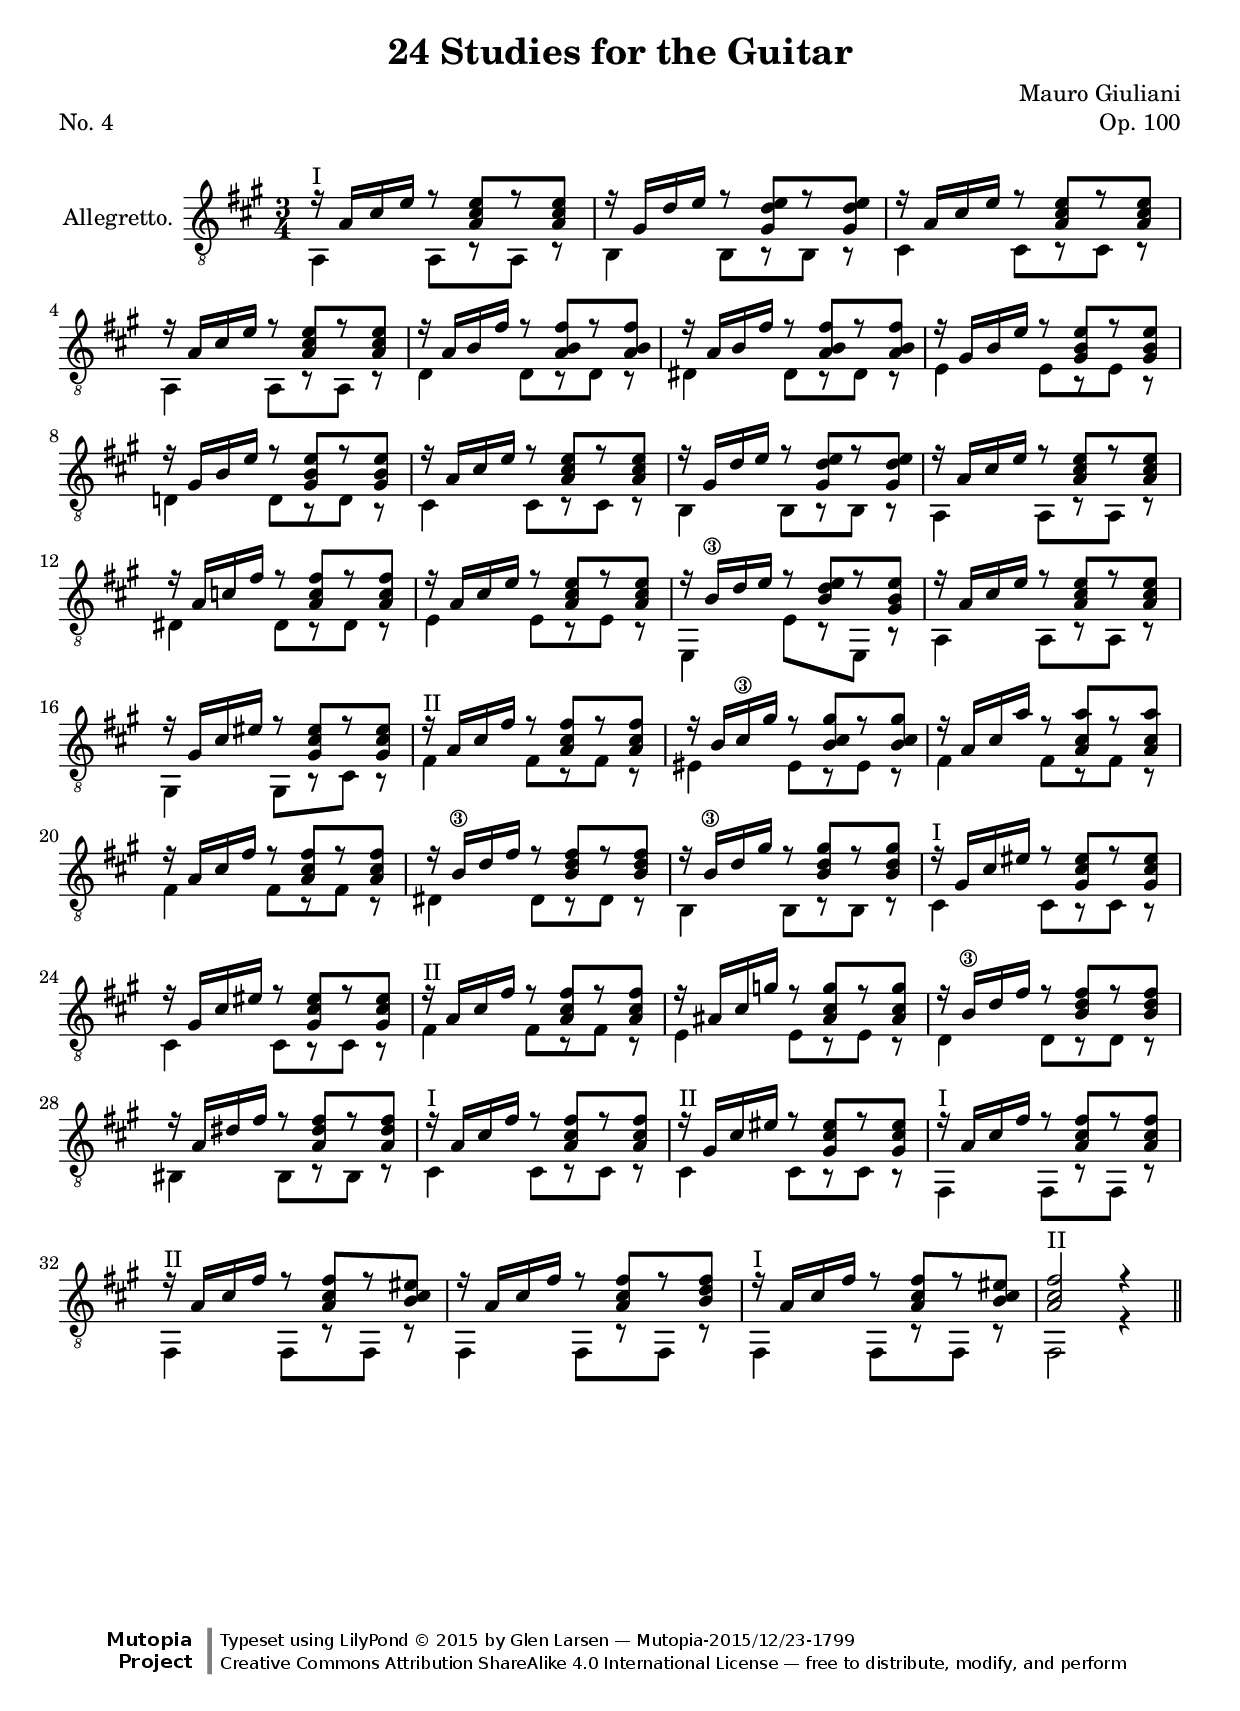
\version "2.19.32"

\header {
  title = "24 Studies for the Guitar"
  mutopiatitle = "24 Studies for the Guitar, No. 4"
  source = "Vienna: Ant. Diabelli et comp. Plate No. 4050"
  %source = "Statens musikbibliotek - The Music Library of Sweden"
  date = "c.1832"
  composer = "Mauro Giuliani"
  opus = "Op. 100"
  piece = "No. 4"
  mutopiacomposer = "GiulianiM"
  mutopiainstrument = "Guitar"
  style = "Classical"
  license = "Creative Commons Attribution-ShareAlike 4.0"
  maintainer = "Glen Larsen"
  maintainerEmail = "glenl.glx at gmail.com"

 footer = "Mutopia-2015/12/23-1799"
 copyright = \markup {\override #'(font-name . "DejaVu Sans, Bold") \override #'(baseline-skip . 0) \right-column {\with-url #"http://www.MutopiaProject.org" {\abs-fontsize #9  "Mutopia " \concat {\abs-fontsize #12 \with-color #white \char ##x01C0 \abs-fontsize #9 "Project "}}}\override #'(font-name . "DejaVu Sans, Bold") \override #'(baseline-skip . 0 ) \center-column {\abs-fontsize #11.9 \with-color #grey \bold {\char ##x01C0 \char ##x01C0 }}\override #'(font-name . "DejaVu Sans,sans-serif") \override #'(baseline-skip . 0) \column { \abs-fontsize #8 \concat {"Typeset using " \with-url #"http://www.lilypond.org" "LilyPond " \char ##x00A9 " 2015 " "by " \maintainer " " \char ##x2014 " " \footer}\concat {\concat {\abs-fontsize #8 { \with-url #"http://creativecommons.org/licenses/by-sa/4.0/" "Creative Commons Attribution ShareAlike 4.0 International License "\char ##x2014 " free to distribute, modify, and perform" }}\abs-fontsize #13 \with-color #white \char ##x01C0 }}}
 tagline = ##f
}

\paper {
  % add space between composer/opus markup and first staff
  markup-system-spacing #'padding = #3
  % add a little space between composer and opus
  markup-markup-spacing #'padding = #1.2
  top-margin = #8
  bottom-margin = #10
}

\layout {
  indent = 60\pt
  short-indent = 0\pt
}

upperVoice = \relative c' {
  \voiceOne
  r16^\markup{"I"} a[ cis e] r8 <a, cis e>8[ r8 <a cis e>8] |
  r16 gis16[ d' e ] r8 <gis, d' e>8[ r8 <gis d' e>8 ] |
  r16 a[ cis e] r8 <a, cis e>8[ r8 <a cis e>8 ] |
  r16 a[ cis e] r8 <a, cis e>8[ r8 <a cis e>8] |
  r16 a[ b fis'] r8 <a, b fis'>8[ r8 <a b fis'>8 ] |
  r16 a[ b fis'] r8 <a, b fis'>8[ r8 <a b fis'>8 ] |
  r16 gis[ b e] r8 <gis, b e>8[ r <gis b e>8] |
  r16 gis[ b e] r8 <gis, b e>8[ r <gis b e>8] |
  r16 a[ cis e] r8 <a, cis e>8[ r8 <a cis e>8] |
  r16 gis16[ d' e ] r8 <gis, d' e>8[ r8 <gis d' e>8 ] | % 10
  r16 a[ cis e] r8 <a, cis e>8[ r8 <a cis e>8] |
  r16 a[ c fis] r8 <a, c fis>8[ r <a c fis>8] |
  r16 a[ cis e] r8 <a, cis e>8[ r8 <a cis e>8] |
  r16 b\3[ d e] r8 <b d e>8[ r8 <gis b e>8] |
  r16 a[ cis e] r8 <a, cis e>8[ r8 <a cis e>8] |
  r16 gis[ cis eis] r8 <gis, cis eis>8[ r <gis cis eis>8] |
  r16^\markup{"II"} a[ cis fis] r8 <a, cis fis>8[ r8 <a cis fis>8] |
  r16 b[ cis\3 gis'] r8 <b, cis gis'>8[ r8 <b cis gis'>8] |
  r16 a[ cis a'] r8 <a, cis a'>8[ r8 <a cis a'>8] |
  r16 a[ cis fis] r8 <a, cis fis>8[ r8 <a cis fis>8] | % 20
  r16 b\3[ d fis] r8 <b, d fis>8[ r8 <b d fis>8] |
  r16 b\3[ d gis] r8 <b, d gis>8[ r8 <b d gis>8] |
  r16^\markup{"I"} gis[ cis eis] r8 <gis, cis eis>8[ r <gis cis eis>8] |
  r16 gis[ cis eis] r8 <gis, cis eis>8[ r <gis cis eis>8] |
  r16^\markup{"II"} a[ cis fis] r8 <a, cis fis>8[ r8 <a cis fis>8] |
  r16 ais[ cis g'] r8 <ais, cis g'>8[ r8 <ais cis g'>8] |
  r16 b\3[ d fis] r8 <b, d fis>8[ r8 <b d fis>8] |
  r16 a[ dis fis] r8 <a, dis fis>8[ r8 <a dis fis>8] |
  r16^\markup{"I"} a[ cis fis] r8 <a, cis fis>8[ r8 <a cis fis>8] |
  r16^\markup{"II"} gis[ cis eis] r8 <gis, cis eis>8[ r <gis cis eis>8] | % 30
  r16^\markup{"I"} a[ cis fis] r8 <a, cis fis>8[ r8 <a cis fis>8] |
  r16^\markup{"II"} a[ cis fis] r8 <a, cis fis>8[ r8 <b cis eis>8] |
  r16 a[ cis fis] r8 <a, cis fis>8[ r8 <b d fis>8] |
  r16^\markup{"I"} a[ cis fis] r8 <a, cis fis>8[ r8 <b cis eis>8] |
  <a cis fis>2^\markup{"II"} r4
  \bar "||"
}

lowerVoice = \relative c {
  \voiceTwo
  a4 a8[ r a] r |
  b4 b8[ r b] r |
  cis4 cis8[ r cis] r |
  a4 a8[ r a] r |
  d4 d8[ r d] r |
  dis4 dis8[ r dis] r |
  e4 e8[ r e] r |
  d!4 d8[ r d] r |
  cis4 cis8[ r cis] r |
  b4 b8[ r b] r |		% 10
  a4 a8[ r a] r |
  dis4 dis8[ r dis] r |
  e4 e8[ r e] r |
  e,4 e'8[ r e,] r |
  a4 a8[ r a] r |
  gis4 gis8[ r cis] r |
  fis4 fis8[ r fis] r |
  eis4 eis8[ r eis] r |
  fis4 fis8[ r fis] r |
  fis4 fis8[ r fis] r |
  dis4 dis8[ r dis] r |
  b4 b8[ r b] r |
  cis4 cis8[ r cis] r |
  cis4 cis8[ r cis] r |
  fis4 fis8[ r fis] r |
  e4 e8[ r e] r |
  d4 d8[ r d] r |
  bis4 bis8[ r bis] r |
  cis4 cis8[ r cis] r |
  cis4 cis8[ r cis] r |
  fis,4 fis8[ r fis] r |
  fis4 fis8[ r fis] r |
  fis4 fis8[ r fis] r |
  fis4 fis8[ r fis] r |
  fis2 r4
}

\score {
  <<
    \new Staff = "Guitar"
    <<
      \set Staff.instrumentName = #"Allegretto."
      \set Staff.midiInstrument = #"acoustic guitar (nylon)"
      \clef "treble_8"
      \key a \major
      \time 3/4
      \context Voice = "upperVoice" \upperVoice
      \context Voice = "lowerVoice" \lowerVoice
    >>
%{
    \new TabStaff = "guitar tab"
    <<
      \clef moderntab
      \context TabVoice = "upperVoice" \upperVoice
      \context TabVoice = "lowerVoice" \lowerVoice
    >>
%}
  >>
  \layout {}
  \midi {
    \tempo 4 = 100
  }
}
